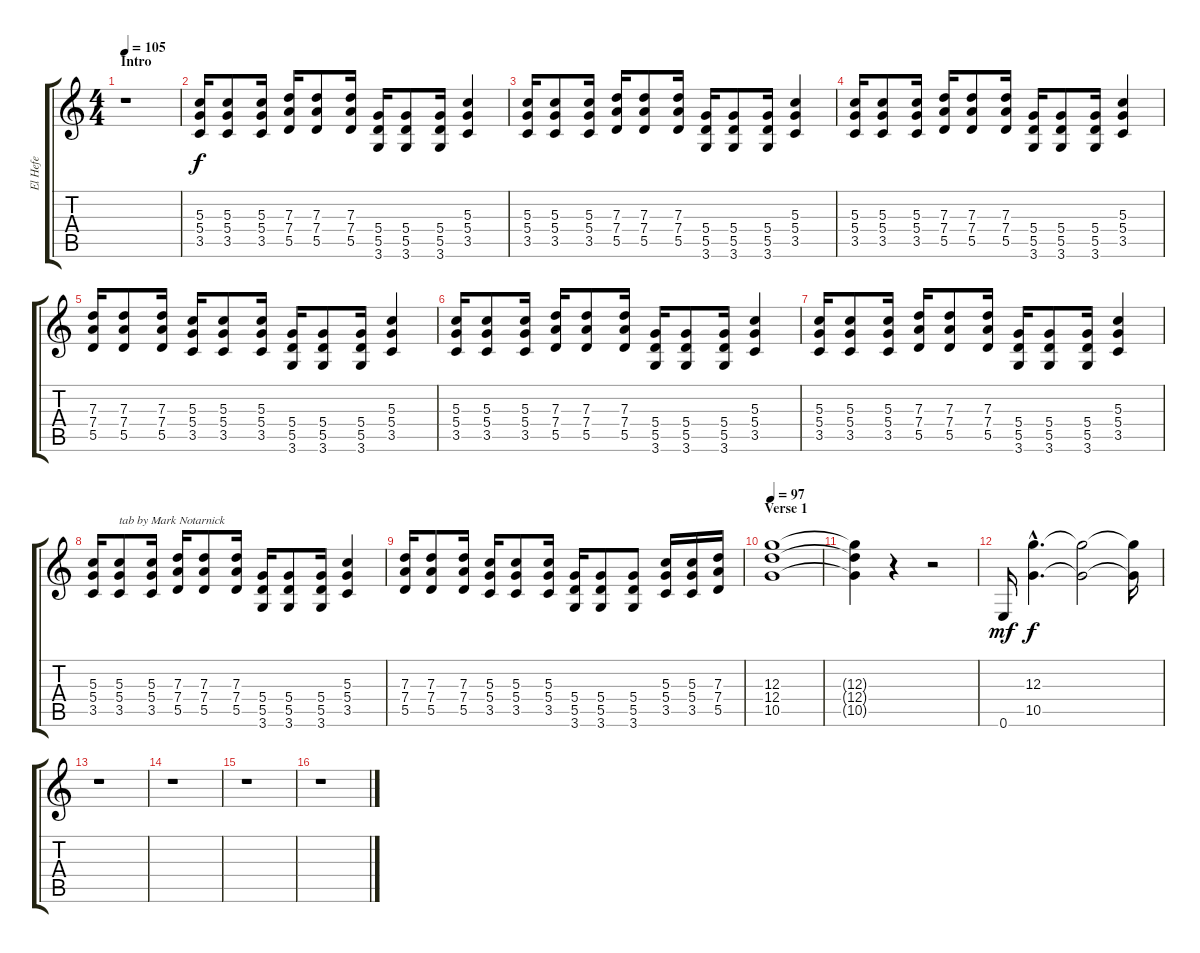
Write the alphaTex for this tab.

\track ("El Hefe" "El Hefe") {instrument overdrivenguitar}
\staff {score tabs}
\tuning (E4 B3 G3 D3 A2 E2) {hide}
\ts (4 4)
\section ("" "Intro")
\tempo 105
\clef g2
\ks c
r.1{dy f volume 12 instrument overdrivenguitar} |
(5.3 5.4 3.5).16 (5.3 5.4 3.5).8 (5.3 5.4 3.5).16 (7.3 7.4 5.5).16 (7.3 7.4 5.5).8 (7.3 7.4 5.5).16 (5.4 5.5 3.6).16 (5.4 5.5 3.6).8 (5.4 5.5 3.6).16 (5.3 5.4 3.5).4 |
(5.3 5.4 3.5).16 (5.3 5.4 3.5).8 (5.3 5.4 3.5).16 (7.3 7.4 5.5).16 (7.3 7.4 5.5).8 (7.3 7.4 5.5).16 (5.4 5.5 3.6).16 (5.4 5.5 3.6).8 (5.4 5.5 3.6).16 (5.3 5.4 3.5).4 |
(5.3 5.4 3.5).16 (5.3 5.4 3.5).8 (5.3 5.4 3.5).16 (7.3 7.4 5.5).16 (7.3 7.4 5.5).8 (7.3 7.4 5.5).16 (5.4 5.5 3.6).16 (5.4 5.5 3.6).8 (5.4 5.5 3.6).16 (5.3 5.4 3.5).4 |
(7.3 7.4 5.5).16 (7.3 7.4 5.5).8 (7.3 7.4 5.5).16 (5.3 5.4 3.5).16 (5.3 5.4 3.5).8 (5.3 5.4 3.5).16 (5.4 5.5 3.6).16 (5.4 5.5 3.6).8 (5.4 5.5 3.6).16 (5.3 5.4 3.5).4 |
(5.3 5.4 3.5).16 (5.3 5.4 3.5).8 (5.3 5.4 3.5).16 (7.3 7.4 5.5).16 (7.3 7.4 5.5).8 (7.3 7.4 5.5).16 (5.4 5.5 3.6).16 (5.4 5.5 3.6).8 (5.4 5.5 3.6).16 (5.3 5.4 3.5).4 |
(5.3 5.4 3.5).16 (5.3 5.4 3.5).8 (5.3 5.4 3.5).16 (7.3 7.4 5.5).16 (7.3 7.4 5.5).8 (7.3 7.4 5.5).16 (5.4 5.5 3.6).16 (5.4 5.5 3.6).8 (5.4 5.5 3.6).16 (5.3 5.4 3.5).4 |
(5.3 5.4 3.5).16 (5.3 5.4 3.5).8{txt "tab by Mark Notarnick"} (5.3 5.4 3.5).16 (7.3 7.4 5.5).16 (7.3 7.4 5.5).8 (7.3 7.4 5.5).16 (5.4 5.5 3.6).16 (5.4 5.5 3.6).8 (5.4 5.5 3.6).16 (5.3 5.4 3.5).4 |
(7.3 7.4 5.5).16 (7.3 7.4 5.5).8 (7.3 7.4 5.5).16 (5.3 5.4 3.5).16 (5.3 5.4 3.5).8 (5.3 5.4 3.5).16 (5.4 5.5 3.6).16 (5.4 5.5 3.6).8 (5.4 5.5 3.6).8 (5.3 5.4 3.5).16 (5.3 5.4 3.5).16 (7.3 7.4 5.5).16 |
\section ("" "Verse 1")
\tempo 97
(12.3 12.4 10.5).1{volume 14} |
(12.3{t} 12.4{t} 10.5{t}).4 r.4 r.2 |
0.6.16{dy mf} (12.3{hac} 10.5{hac}).4{d dy f} (12.3{t} 10.5{t}).2 (12.3{t} 10.5{t}).16 |
r.1 |
r.1 |
r.1 |
r.1
